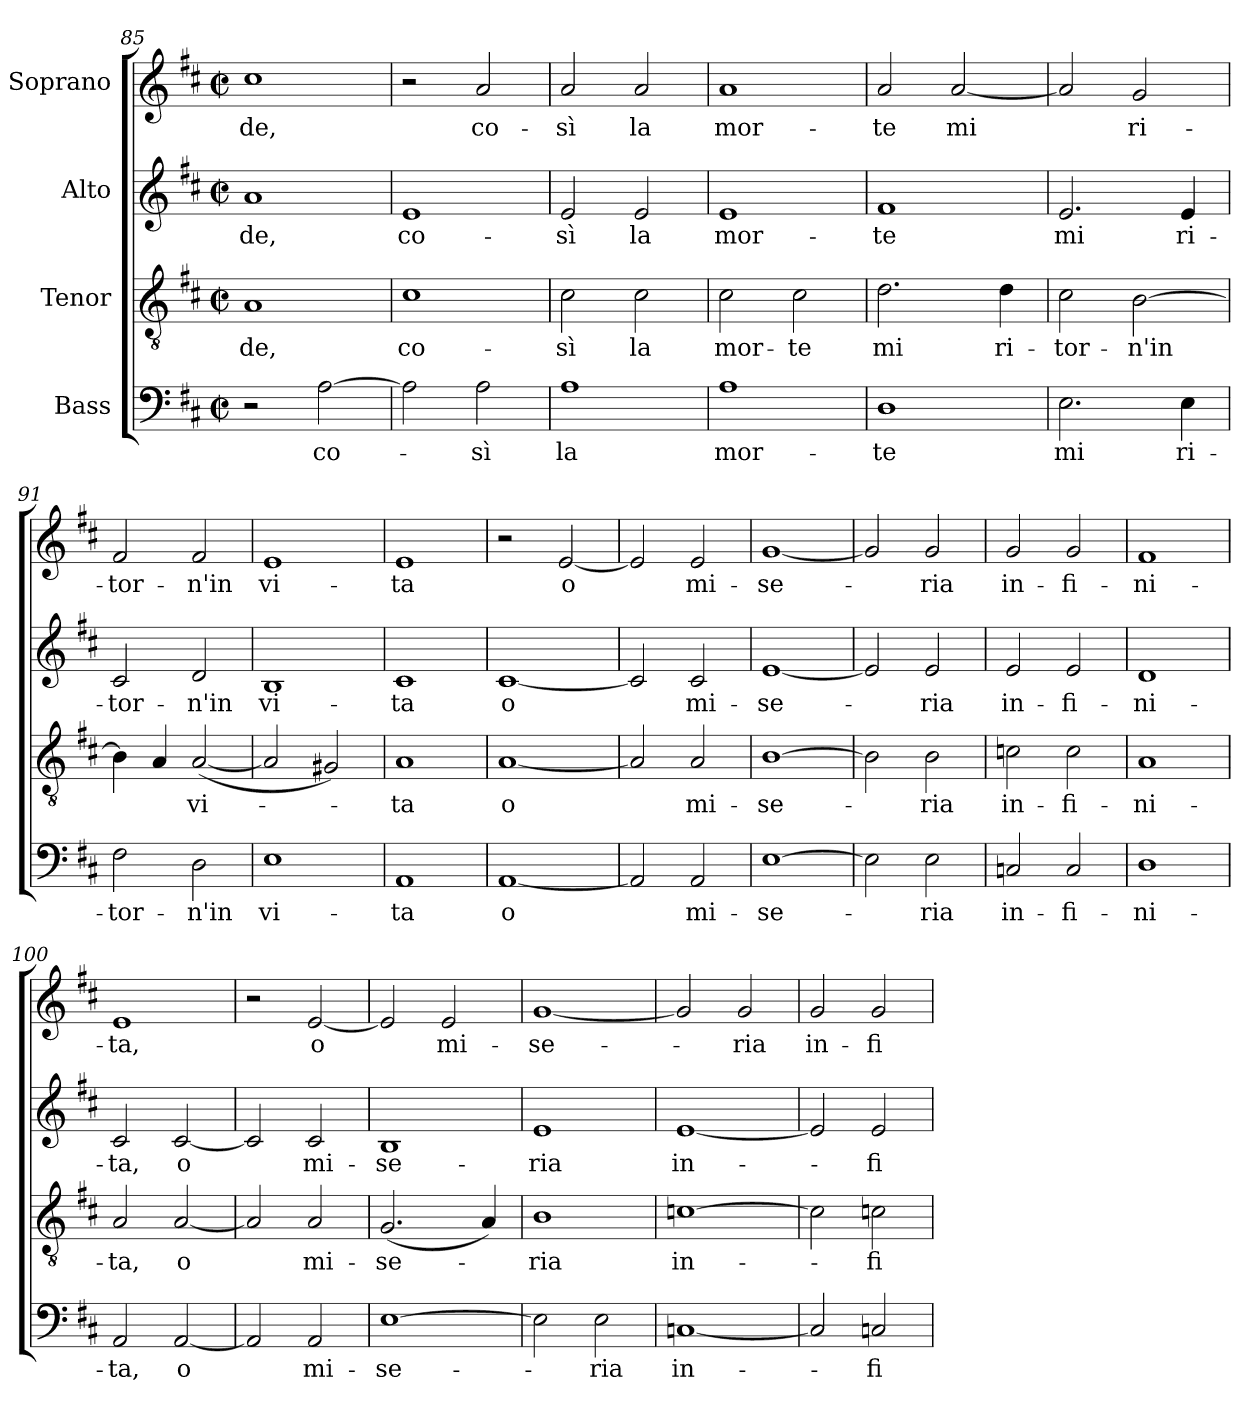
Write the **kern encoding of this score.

**kern	**text	**kern	**text	**kern	**text	**kern	**text
*part4	*part4	*part3	*part3	*part2	*part2	*part1	*part1
*staff4	*staff4	*staff3	*staff3	*staff2	*staff2	*staff1	*staff1
*I"Bass	*	*I"Tenor	*	*I"Alto	*	*I"Soprano	*
*clefF4	*	*clefGv2	*	*clefG2	*	*clefG2	*
*k[f#c#]	*	*k[f#c#]	*	*k[f#c#]	*	*k[f#c#]	*
*D:	*	*D:	*	*D:	*	*D:	*
*M2/2	*	*M2/2	*	*M2/2	*	*M2/2	*
*met(c|)	*	*met(c|)	*	*met(c|)	*	*met(c|)	*
=85	=85	=85	=85	=85	=85	=85	=85
2r	.	1A	-de,	1a	-de,	1cc#	-de,
[2A\	co-	.	.	.	.	.	.
=86	=86	=86	=86	=86	=86	=86	=86
2A\]	.	1c#	co-	1e	co-	2r	.
2A\	-sì	.	.	.	.	2a/	co-
=87	=87	=87	=87	=87	=87	=87	=87
1A	la	2c#\	-sì	2e/	-sì	2a/	-sì
.	.	2c#\	la	2e/	la	2a/	la
=88	=88	=88	=88	=88	=88	=88	=88
1A	mor-	2c#\	mor-	1e	mor-	1a	mor-
.	.	2c#\	-te	.	.	.	.
!!LO:LB:g=z
=89	=89	=89	=89	=89	=89	=89	=89
1D	-te	2.d\	mi	1f#	-te	2a/	-te
.	.	.	.	.	.	[2a/	mi
.	.	4d\	ri-	.	.	.	.
=90	=90	=90	=90	=90	=90	=90	=90
2.E\	mi	2c#\	-tor-	2.e/	mi	2a/]	.
.	.	[2B\	-n'in	.	.	2g/	ri-
4E\	ri-	.	.	4e/	ri-	.	.
=91	=91	=91	=91	=91	=91	=91	=91
2F#\	-tor-	4B\]	.	2c#/	-tor-	2f#/	-tor-
.	.	4A/	.	.	.	.	.
2D\	-n'in	([2A/	vi-	2d/	-n'in	2f#/	-n'in
=92	=92	=92	=92	=92	=92	=92	=92
1E	vi-	2A/]	.	1B	vi-	1e	vi-
.	.	2G#X/)	.	.	.	.	.
=93	=93	=93	=93	=93	=93	=93	=93
1AA	-ta	1A	-ta	1c#	-ta	1e	-ta
=94	=94	=94	=94	=94	=94	=94	=94
[1AA	o	[1A	o	[1c#	o	2r	.
.	.	.	.	.	.	[2e/	o
=95	=95	=95	=95	=95	=95	=95	=95
2AA/]	.	2A/]	.	2c#/]	.	2e/]	.
2AA/	mi-	2A/	mi-	2c#/	mi-	2e/	mi-
=96	=96	=96	=96	=96	=96	=96	=96
[1E	-se-	[1B	-se-	[1e	-se-	[1g	-se-
!!LO:PB:g=z
=97	=97	=97	=97	=97	=97	=97	=97
2E\]	.	2B\]	.	2e/]	.	2g/]	.
2E\	-ria	2B\	-ria	2e/	-ria	2g/	-ria
=98	=98	=98	=98	=98	=98	=98	=98
2Cn/	in-	2cn\	in-	2e/	in-	2g/	in-
2C/	-fi-	2c\	-fi-	2e/	-fi-	2g/	-fi-
=99	=99	=99	=99	=99	=99	=99	=99
1D	-ni-	1A	-ni-	1d	-ni-	1f#	-ni-
=100	=100	=100	=100	=100	=100	=100	=100
2AA/	-ta,	2A/	-ta,	2c#/	-ta,	1e	-ta,
[2AA/	o	[2A/	o	[2c#/	o	.	.
=101	=101	=101	=101	=101	=101	=101	=101
2AA/]	.	2A/]	.	2c#/]	.	2r	.
2AA/	mi-	2A/	mi-	2c#/	mi-	[2e/	o
=102	=102	=102	=102	=102	=102	=102	=102
[1E	-se-	(2.G/	-se-	1B	-se-	2e/]	.
.	.	.	.	.	.	2e/	mi-
.	.	4A/)	.	.	.	.	.
=103	=103	=103	=103	=103	=103	=103	=103
2E\]	.	1B	-ria	1e	-ria	[1g	-se-
2E\	-ria	.	.	.	.	.	.
=104	=104	=104	=104	=104	=104	=104	=104
[1Cn	in-	[1cn	in-	[1e	in-	2g/]	.
.	.	.	.	.	.	2g/	-ria
=105	=105	=105	=105	=105	=105	=105	=105
2C/]	.	2c\]	.	2e/]	.	2g/	in-
2Cn/	-fi-	2cn\	-fi-	2e/	-fi-	2g/	-fi-
=	=	=	=	=	=	=	=
*-	*-	*-	*-	*-	*-	*-	*-
